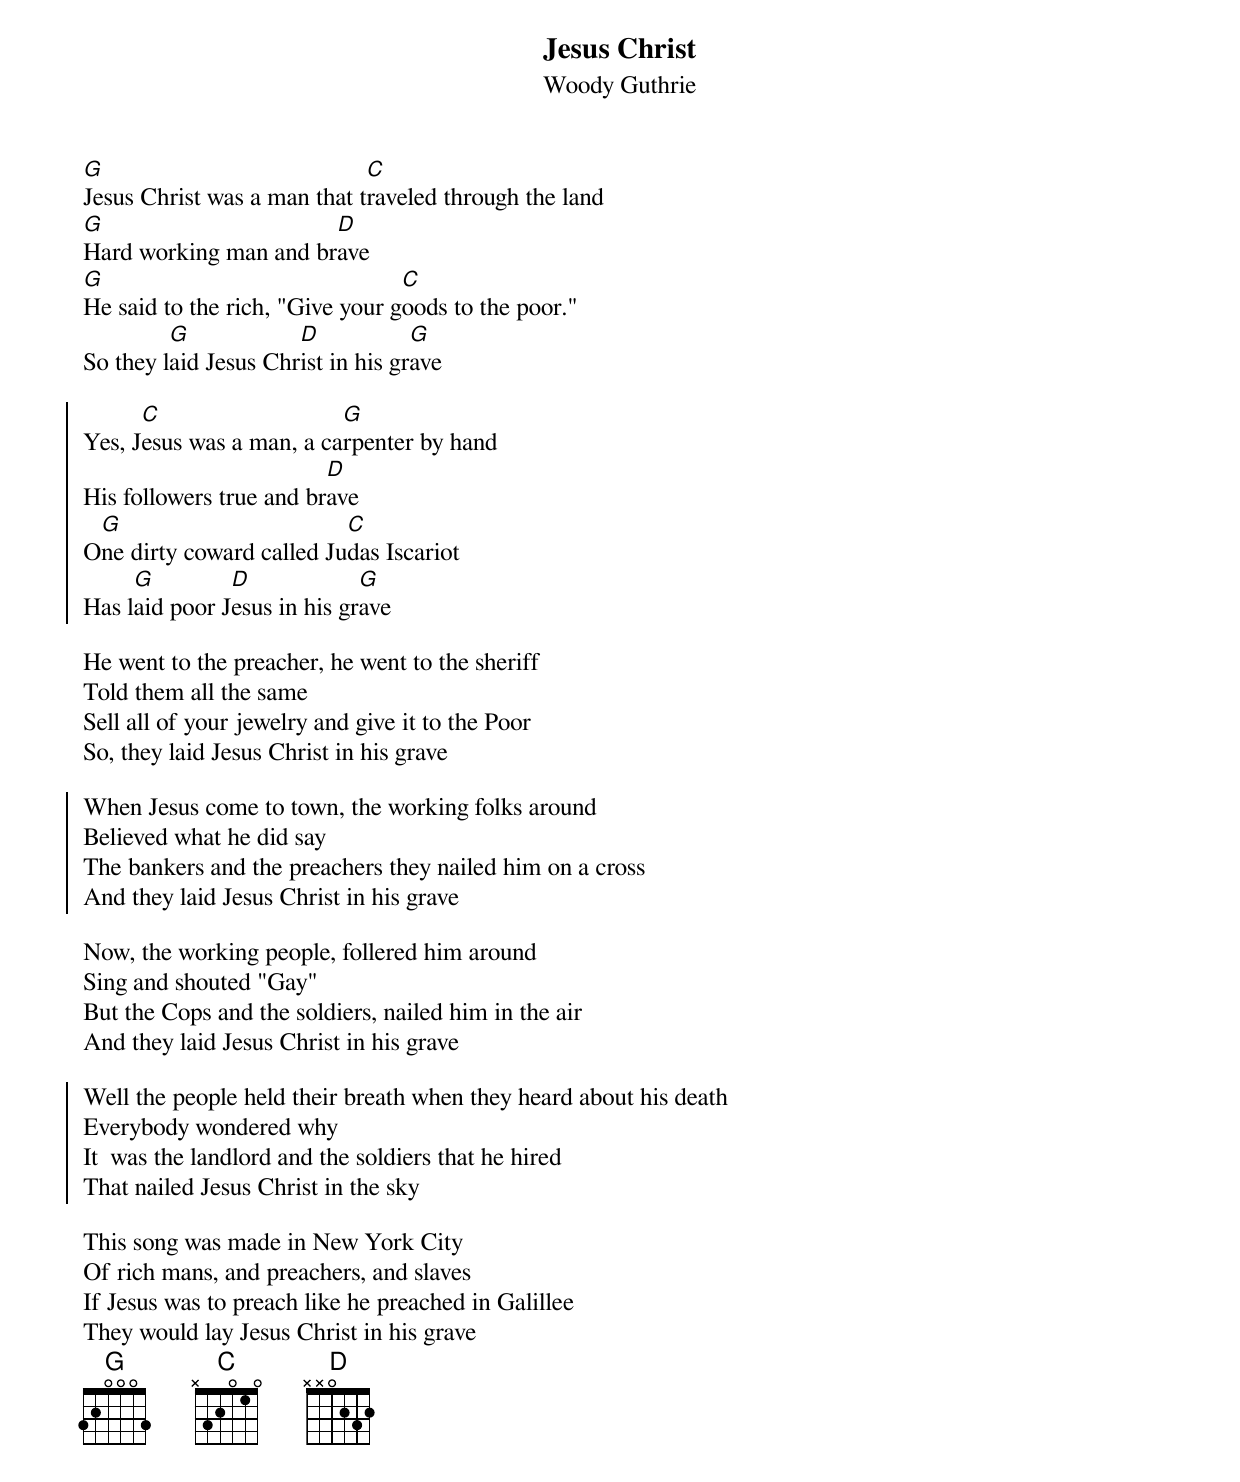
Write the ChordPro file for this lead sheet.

{title:Jesus Christ}
{st:Woody Guthrie}

[G]Jesus Christ was a man that t[C]raveled through the land
[G]Hard working man and br[D]ave
[G]He said to the rich, "Give your g[C]oods to the poor."
So they l[G]aid Jesus Chr[D]ist in his gr[G]ave

{soc}
Yes, J[C]esus was a man, a ca[G]rpenter by hand
His followers true and br[D]ave
O[G]ne dirty coward called Ju[C]das Iscariot
Has l[G]aid poor J[D]esus in his gr[G]ave
{eoc}

He went to the preacher, he went to the sheriff
Told them all the same
Sell all of your jewelry and give it to the Poor
So, they laid Jesus Christ in his grave

{soc}
When Jesus come to town, the working folks around
Believed what he did say
The bankers and the preachers they nailed him on a cross
And they laid Jesus Christ in his grave
{eoc}

Now, the working people, follered him around
Sing and shouted "Gay"
But the Cops and the soldiers, nailed him in the air
And they laid Jesus Christ in his grave

{soc}
Well the people held their breath when they heard about his death
Everybody wondered why
It  was the landlord and the soldiers that he hired
That nailed Jesus Christ in the sky
{eoc}

This song was made in New York City
Of rich mans, and preachers, and slaves
If Jesus was to preach like he preached in Galillee
They would lay Jesus Christ in his grave
